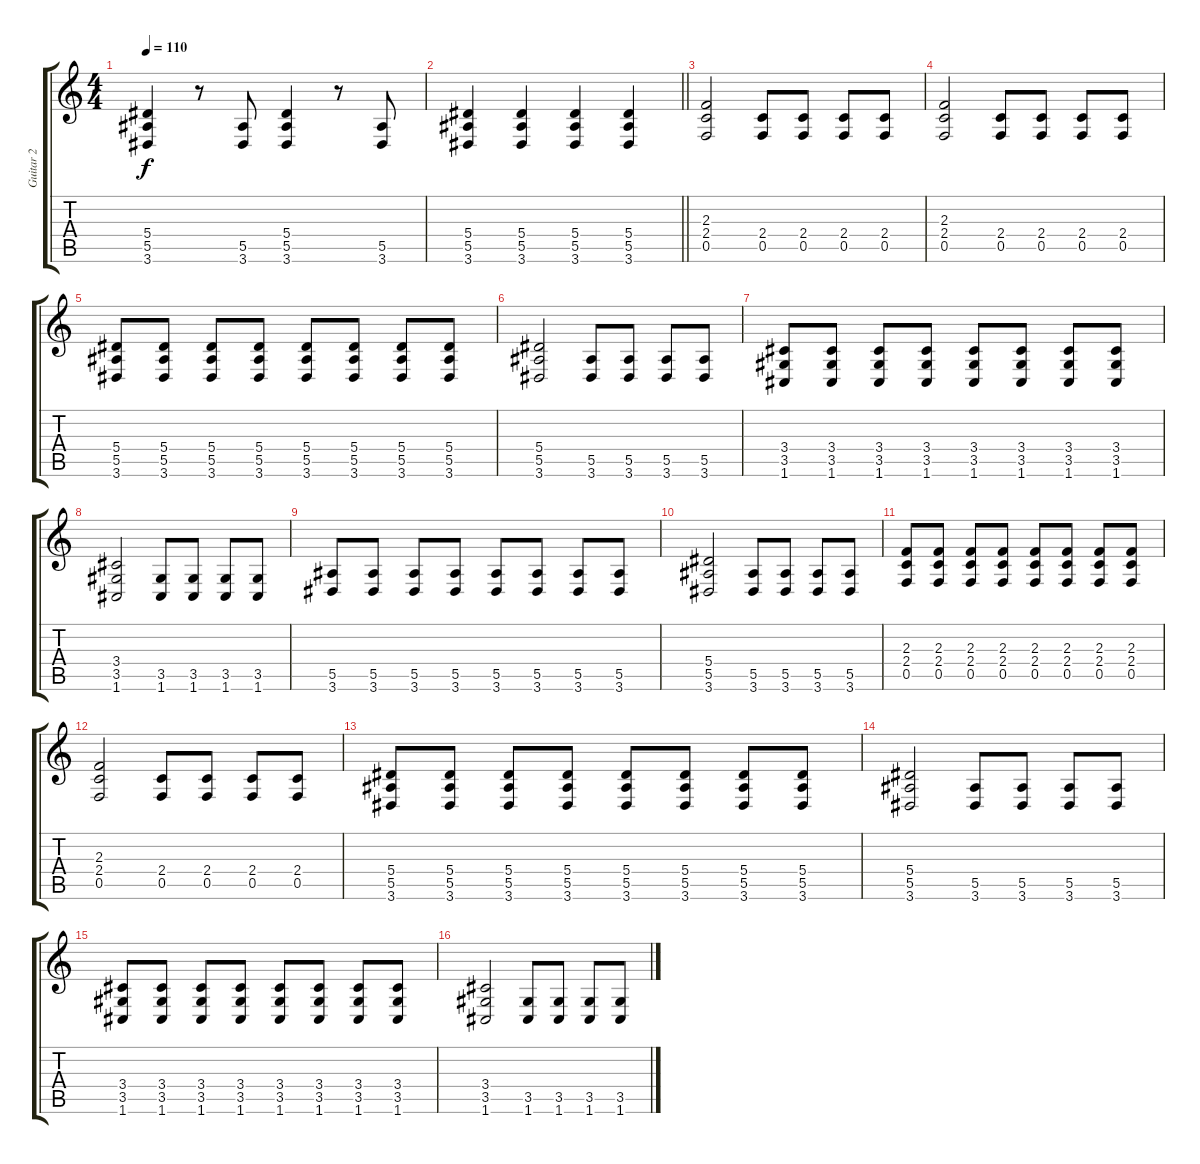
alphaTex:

\track ("Guitar 2" "Guitar 2") {instrument distortionguitar}
\staff {score tabs}
\tuning (C4 G3 Eb3 Bb2 F2 C2) {hide}
\ts (4 4)
\tempo 110
\clef g2
\ks c
(5.4 5.5 3.6).4{dy f} r.8 (5.5 3.6).8 (5.4 5.5 3.6).4 r.8 (5.5 3.6).8 |
\barLineRight lightlight
(5.4 5.5 3.6).4 (5.4 5.5 3.6).4 (5.4 5.5 3.6).4 (5.4 5.5 3.6).4 |
\section ("" "")
(2.3 2.4 0.5).2 (2.4 0.5).8 (2.4 0.5).8 (2.4 0.5).8 (2.4 0.5).8 |
(2.3 2.4 0.5).2 (2.4 0.5).8 (2.4 0.5).8 (2.4 0.5).8 (2.4 0.5).8 |
(5.4 5.5 3.6).8 (5.4 5.5 3.6).8 (5.4 5.5 3.6).8 (5.4 5.5 3.6).8 (5.4 5.5 3.6).8 (5.4 5.5 3.6).8 (5.4 5.5 3.6).8 (5.4 5.5 3.6).8 |
(5.4 5.5 3.6).2 (5.5 3.6).8 (5.5 3.6).8 (5.5 3.6).8 (5.5 3.6).8 |
(3.4 3.5 1.6).8 (3.4 3.5 1.6).8 (3.4 3.5 1.6).8 (3.4 3.5 1.6).8 (3.4 3.5 1.6).8 (3.4 3.5 1.6).8 (3.4 3.5 1.6).8 (3.4 3.5 1.6).8 |
(3.4 3.5 1.6).2 (3.5 1.6).8 (3.5 1.6).8 (3.5 1.6).8 (3.5 1.6).8 |
(5.5 3.6).8 (5.5 3.6).8 (5.5 3.6).8 (5.5 3.6).8 (5.5 3.6).8 (5.5 3.6).8 (5.5 3.6).8 (5.5 3.6).8 |
(5.4 5.5 3.6).2 (5.5 3.6).8 (5.5 3.6).8 (5.5 3.6).8 (5.5 3.6).8 |
(2.3 2.4 0.5).8 (2.3 2.4 0.5).8 (2.3 2.4 0.5).8 (2.3 2.4 0.5).8 (2.3 2.4 0.5).8 (2.3 2.4 0.5).8 (2.3 2.4 0.5).8 (2.3 2.4 0.5).8 |
(2.3 2.4 0.5).2 (2.4 0.5).8 (2.4 0.5).8 (2.4 0.5).8 (2.4 0.5).8 |
(5.4 5.5 3.6).8 (5.4 5.5 3.6).8 (5.4 5.5 3.6).8 (5.4 5.5 3.6).8 (5.4 5.5 3.6).8 (5.4 5.5 3.6).8 (5.4 5.5 3.6).8 (5.4 5.5 3.6).8 |
(5.4 5.5 3.6).2 (5.5 3.6).8 (5.5 3.6).8 (5.5 3.6).8 (5.5 3.6).8 |
(3.4 3.5 1.6).8 (3.4 3.5 1.6).8 (3.4 3.5 1.6).8 (3.4 3.5 1.6).8 (3.4 3.5 1.6).8 (3.4 3.5 1.6).8 (3.4 3.5 1.6).8 (3.4 3.5 1.6).8 |
(3.4 3.5 1.6).2 (3.5 1.6).8 (3.5 1.6).8 (3.5 1.6).8 (3.5 1.6).8
